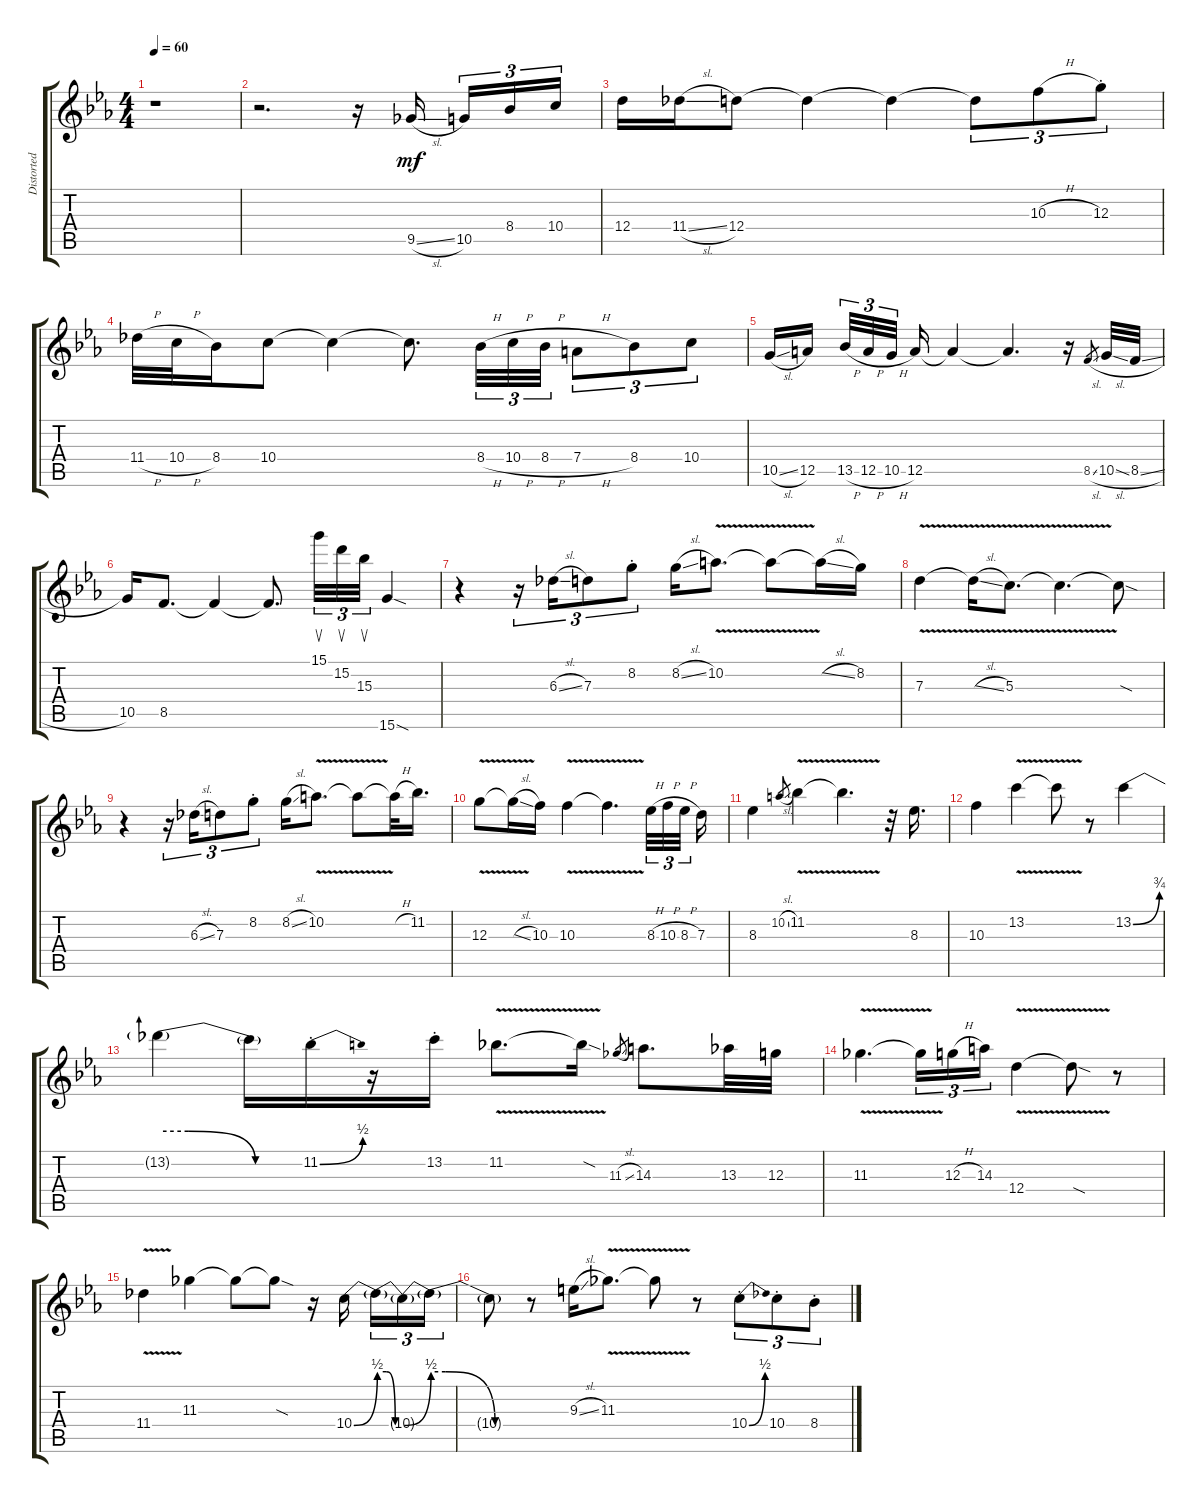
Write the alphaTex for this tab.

\track ("Distorted [Lead]" "Distorted ") {instrument distortionguitar}
\staff {score tabs}
\tuning (E4 B3 G3 D3 A2 E2) {hide}
\ts (4 4)
\tempo 60
\clef g2
\ks eb
r.1{dy mf instrument distortionguitar} |
r.2{d} r.16 9.5{sl}.16{instrument overdrivenguitar beam splitsecondary} 10.5.16{tu (3 2)} 8.4.16{tu (3 2)} 10.4.16{tu (3 2)} |
12.4.16 11.4{sl}.16 12.4.8 12.4{t}.4 12.4{t}.4 12.4{t}.8{tu (3 2)} 10.3{h}.8{tu (3 2)} 12.3{st}.8{tu (3 2)} |
11.4{h}.32 10.4{h}.32 8.4.16 10.4.8 10.4{t}.4 10.4{t}.8{d} 8.4{h}.32{tu (3 2)} 10.4{h}.32{tu (3 2)} 8.4{h}.32{tu (3 2)} 7.4{h}.8{tu (3 2)} 8.4.8{tu (3 2)} 10.4.8{tu (3 2)} |
10.5{sl}.16 12.5.16{beam splitsecondary} 13.5{h}.32{tu (3 2)} 12.5{h}.32{tu (3 2)} 10.5{h}.32{tu (3 2) beam splitsecondary} 12.5.16 12.5{t}.4 12.5{t}.4{d} r.16 8.5{sl}.8{gr} 10.5{sl}.32 8.5{sl}.32 |
10.5.16 8.5.8{d} 8.5{t}.4 8.5{t}.8{d} 15.1.32{su tu (3 2)} 15.2.32{su tu (3 2)} 15.3.32{su tu (3 2)} 15.6{sod}.4 |
r.4 r.16{tu (3 2)} 6.3{sl}.16{tu (3 2)} 7.3.8{tu (3 2)} 8.2{st}.8{tu (3 2)} 8.2{sl}.16 10.2{v}.8{d} 10.2{t}.8 10.2{sl t}.16 8.2.16 |
7.3{v}.4 7.3{sl t}.16 5.3{v}.8{d} 5.3{t}.4{d} 5.3{sod t}.8 |
r.4 r.16{tu (3 2)} 6.3{sl}.16{tu (3 2)} 7.3.8{tu (3 2)} 8.2{st}.8{tu (3 2)} 8.2{sl}.16 10.2{v}.8{d} 10.2{t}.8 10.2{h t}.32 11.2.16{d} |
12.3{v}.8 12.3{sl t}.16 10.3.16 10.3{v}.4 10.3{v t}.4{d} 8.3{h}.32{tu (3 2)} 10.3{h}.32{tu (3 2)} 8.3{h}.32{tu (3 2) beam splitsecondary} 7.3.16 |
8.3.4 10.2{sl}.8{gr} 11.2{v}.4 11.2{v t}.4{d} r.32 8.3.16{d} |
10.3.4 13.2{v}.4 13.2{v t}.8 r.8 13.2{be (bend 0 0 60 3)}.4 |
13.2{be (custom 0 3 12 3 40 0 60 0) t}.4 13.2{t}.16 11.2{be (bend 0 0 60 2) st}.16 r.16 13.2{st}.16 11.2{v}.8{d} 11.2{sod t}.16 11.3{sl}.8{gr} 14.3.8{d} 13.3.32 12.3.32 |
11.3{v}.4{d} 11.3{t}.16{tu (3 2)} 12.3{h}.16{tu (3 2)} 14.3.16{tu (3 2)} 12.4{v}.4 12.4{sod t}.8 r.8 |
11.4{v}.4 11.3.4 11.3{t}.8 11.3{sod t}.8 r.16 10.4{be (bend 0 0 60 2)}.16{beam splitsecondary} 10.4{be (custom 0 2 20 2 40 0 60 0) t}.16{tu (3 2)} 10.4{be (bend 0 0 60 2) t}.16{tu (3 2)} 10.4{be (custom 0 2 9 2 40 0 60 0) t}.16{tu (3 2)} |
10.4{t}.8 r.8 9.3{sl}.16 11.3{v}.8{d} 11.3{t}.8 r.8 10.4{be (bend 0 0 60 2) st}.8{tu (3 2)} 10.4{st}.8{tu (3 2)} 8.4{st}.8{tu (3 2)}
